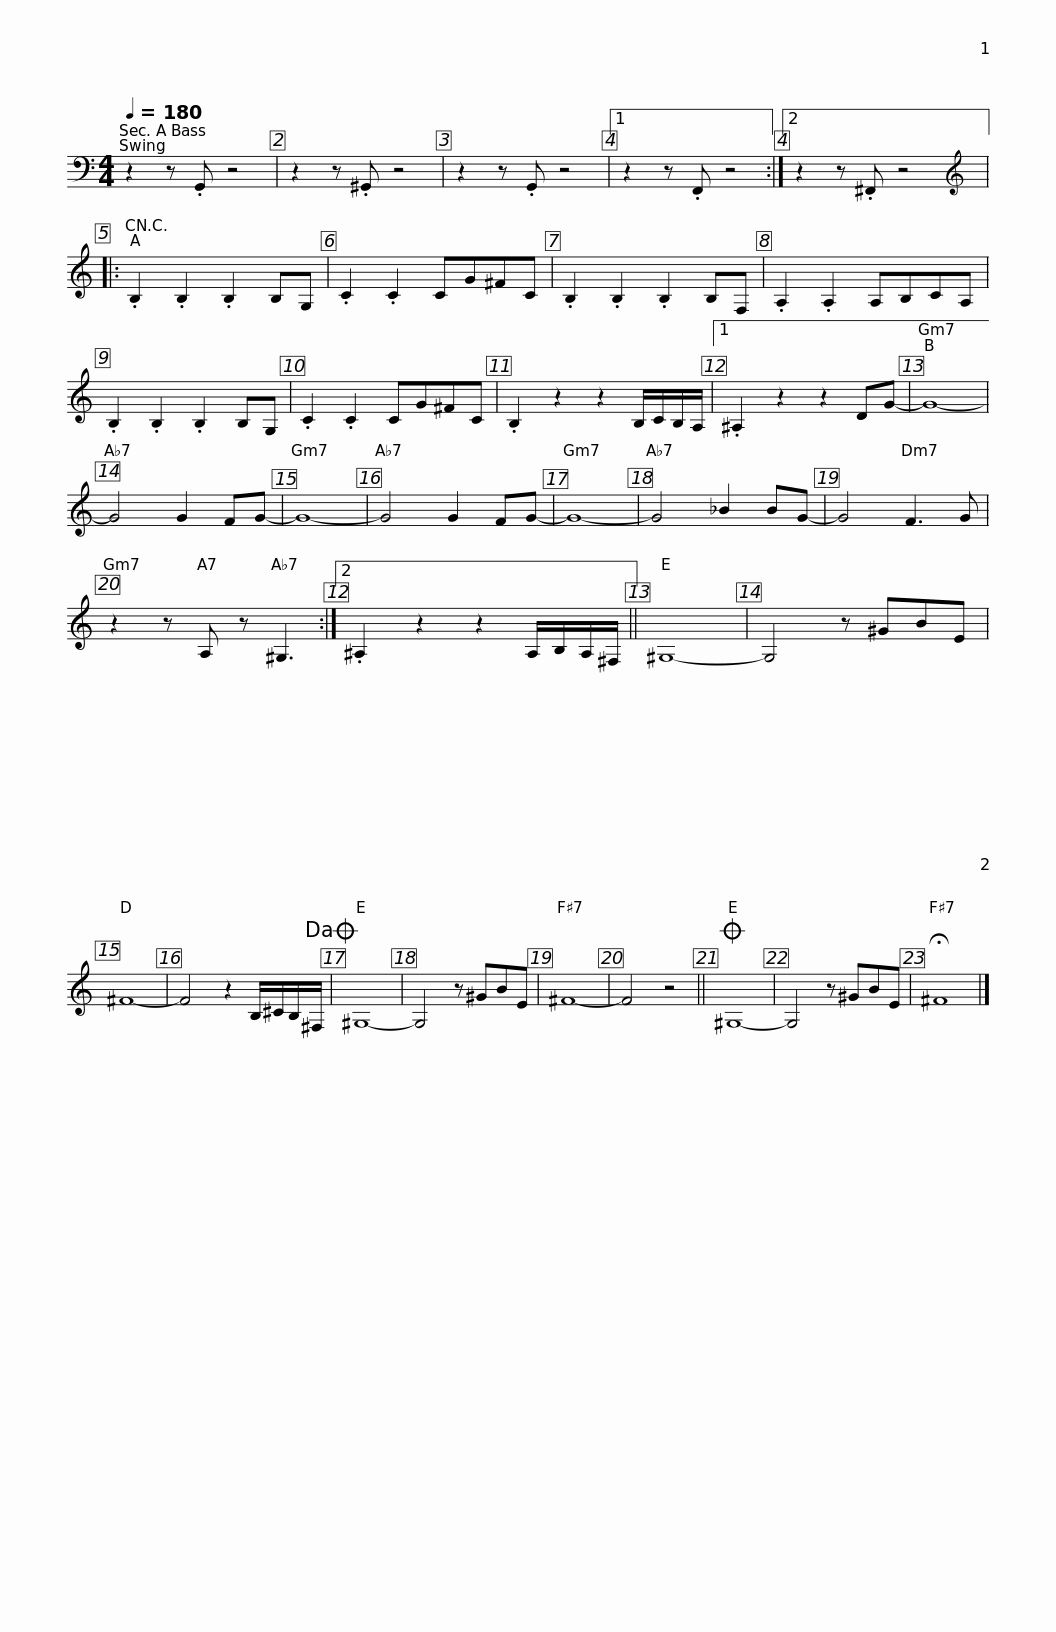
X:1
L:1/8
Q:1/4=180
M:4/4
I:linebreak $
K:C
V:1 bass
V:1
 z2 z .G,, z4 | z2 z .^G,, z4 | z2 z .G,, z4 |1 z2 z .F,, z4 :|2 z2 z .^F,, z4 |:$ %5
[K:treble] .B,2 .B,2 .B,2 B,G, | .C2 .C2 CG^FC | .B,2 .B,2 .B,2 B,F, | .A,2 .A,2 A,B,CA, |$ .B,2 .B,2 .B,2 B,G, | %10
 .C2 .C2 CG^FC | .B,2 z2 z2 B,/C/B,/A,/ |1 .^A,2 z2 z2 DG- |$ G8- | G4 G2 FG- | %15
 G8- | G4 G2 FG- | G8- | G4 _B2 BG- | G4 F3 G | %20
 z2 z A, z ^G,3 :|2$ .^A,2 z2 z2 A,/B,/A,/^F,/ || ^G,8- | G,4 z ^GBE | ^F8- |$ %25
 F4 z2 B,/^C/B,/^F,/!dacoda! | ^G,8- | G,4 z ^GBE | ^F8- | F4 z4 ||$ %30
O ^G,8- | G,4 z ^GBE | !fermata!^F8 |] %33
